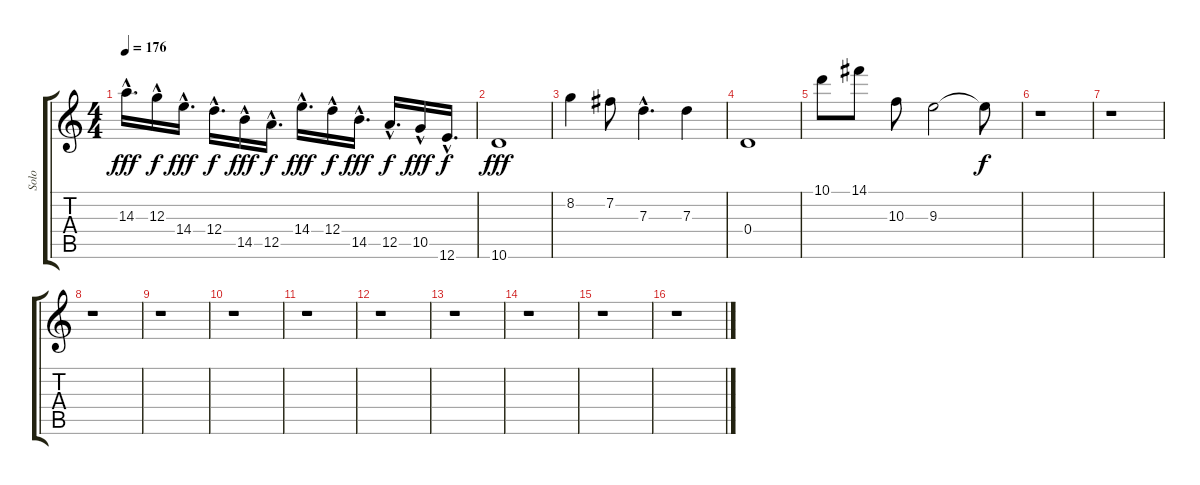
\track ("Solo" "Solo") {instrument overdrivenguitar}
\staff {score tabs}
\tuning (E4 B3 G3 D3 A2 E2) {hide}
\ts (4 4)
\tempo 176
\clef g2
\ks c
14.3{hac}.16{d dy fff} 12.3{hac}.16{dy f} 14.4{hac}.16{d dy fff} 12.4{hac}.16{d dy f} 14.5{hac}.16{dy fff} 12.5{hac}.16{d dy f} 14.4{hac}.16{d dy fff} 12.4{hac}.16{dy f} 14.5{hac}.16{d dy fff} 12.5{hac}.16{d dy f} 10.5{hac}.16{dy fff} 12.6{hac}.16{d dy f} |
10.6.1{dy fff} |
8.2.4 7.2.8 7.3{hac}.4{d} 7.3.4 |
0.4.1 |
10.1.8 14.1.8 10.3.8 9.3.2 9.3{t}.8{dy f} |
r.1 |
r.1 |
r.1 |
r.1 |
r.1 |
r.1 |
r.1 |
r.1 |
r.1 |
r.1 |
r.1
